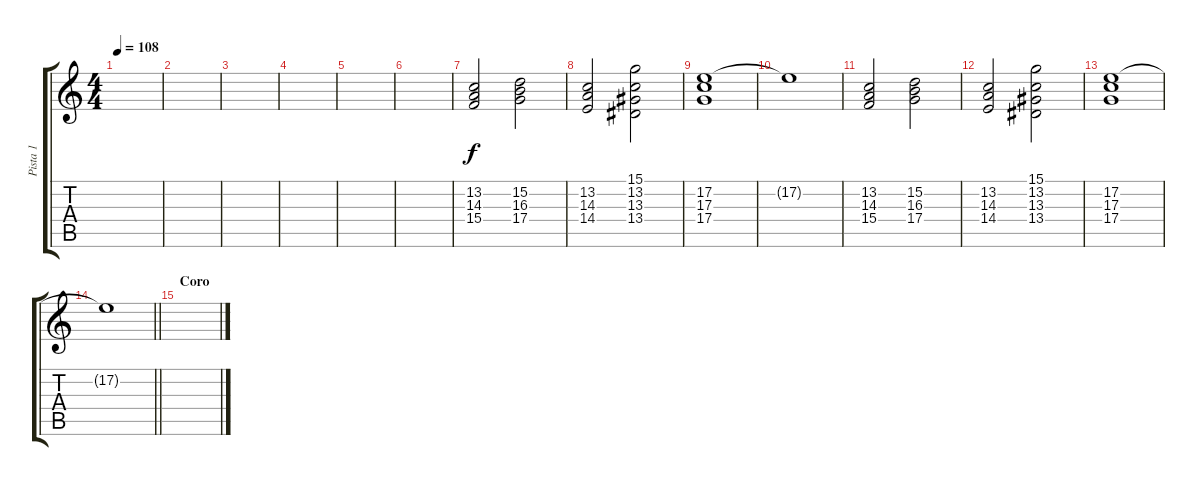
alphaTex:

\track ("Pista 1" "Pista 1") {instrument tremolostrings}
\staff {score tabs}
\tuning (E4 B3 G3 D3 A2 E2) {hide}
\ts (4 4)
\tempo 108
\clef g2
\ks c
|
|
|
|
|
|
(13.2 14.3 15.4).2 (15.2 16.3 17.4).2 |
(13.2 14.3 14.4).2 (15.1 13.2 13.3 13.4).2 |
(17.2 17.3 17.4).1 |
17.2{t}.1 |
(13.2 14.3 15.4).2 (15.2 16.3 17.4).2 |
(13.2 14.3 14.4).2 (15.1 13.2 13.3 13.4).2 |
(17.2 17.3 17.4).1 |
\barLineRight lightlight
17.2{t}.1 |
\section ("" "Coro")
